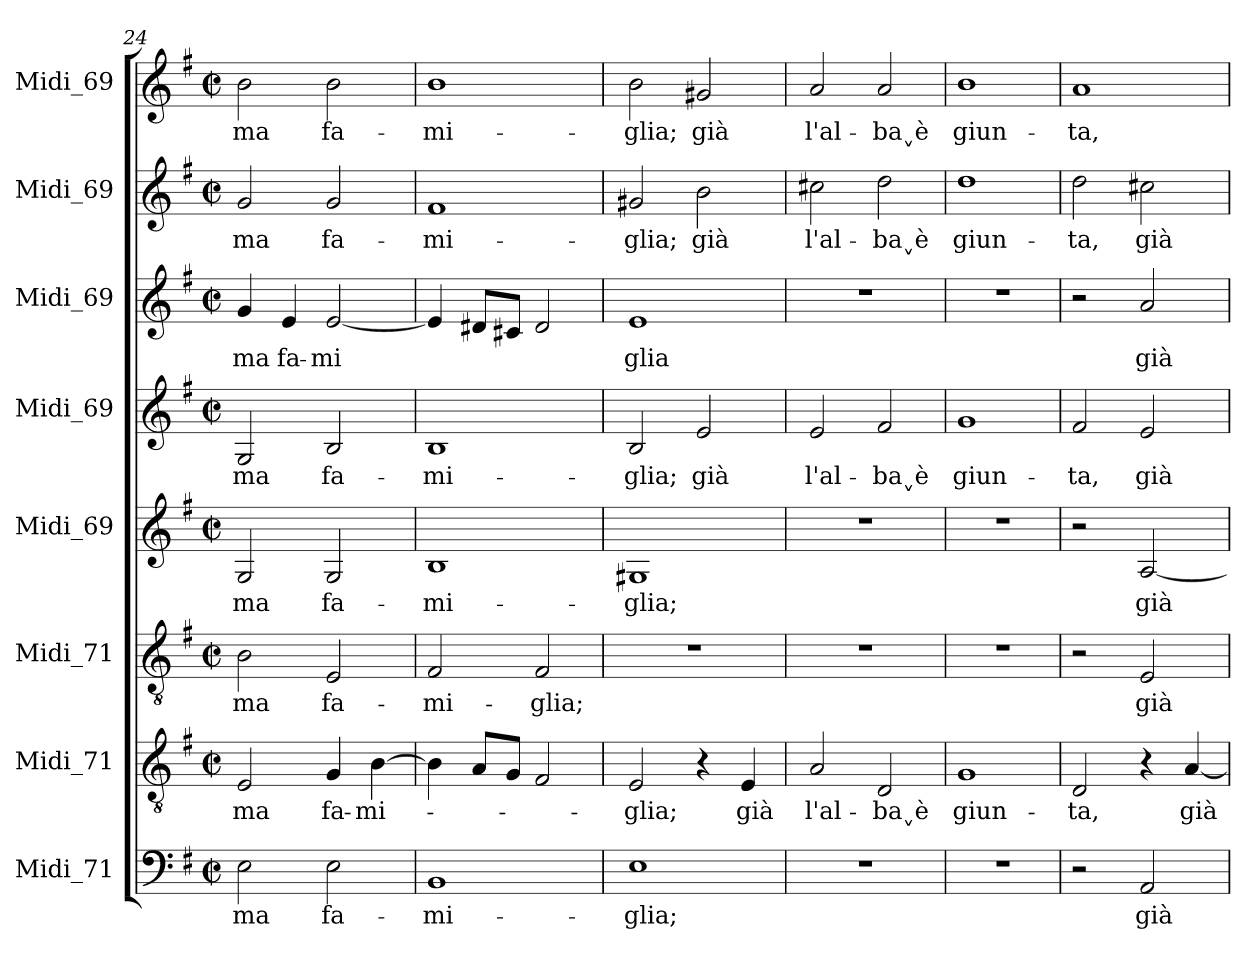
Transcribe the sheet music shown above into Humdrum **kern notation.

**kern	**text	**kern	**text	**kern	**text	**kern	**text	**kern	**text	**kern	**text	**kern	**text	**kern	**text
*part8	*part8	*part7	*part7	*part6	*part6	*part5	*part5	*part4	*part4	*part3	*part3	*part2	*part2	*part1	*part1
*staff8	*staff8	*staff7	*staff7	*staff6	*staff6	*staff5	*staff5	*staff4	*staff4	*staff3	*staff3	*staff2	*staff2	*staff1	*staff1
*I"Midi_71	*	*I"Midi_71	*	*I"Midi_71	*	*I"Midi_69	*	*I"Midi_69	*	*I"Midi_69	*	*I"Midi_69	*	*I"Midi_69	*
!!LO:LB:g=z
*clefF4	*	*clefGv2	*	*clefGv2	*	*clefG2	*	*clefG2	*	*clefG2	*	*clefG2	*	*clefG2	*
*k[f#]	*	*k[f#]	*	*k[f#]	*	*k[f#]	*	*k[f#]	*	*k[f#]	*	*k[f#]	*	*k[f#]	*
*G:	*	*G:	*	*G:	*	*G:	*	*G:	*	*G:	*	*G:	*	*G:	*
*M2/2	*	*M2/2	*	*M2/2	*	*M2/2	*	*M2/2	*	*M2/2	*	*M2/2	*	*M2/2	*
*met(c|)	*	*met(c|)	*	*met(c|)	*	*met(c|)	*	*met(c|)	*	*met(c|)	*	*met(c|)	*	*met(c|)	*
=24	=24	=24	=24	=24	=24	=24	=24	=24	=24	=24	=24	=24	=24	=24	=24
!	!LO:LY:b	!	!LO:LY:b	!	!LO:LY:b	!	!LO:LY:b	!	!LO:LY:b	!	!LO:LY:b	!	!LO:LY:b	!	!LO:LY:b
2E	-ma	2E	-ma	2B	-ma	2G	-ma	2G	-ma	4g	-ma	2g	-ma	2b	-ma
!	!	!	!	!	!	!	!	!	!	!	!LO:LY:b	!	!	!	!
.	.	.	.	.	.	.	.	.	.	4e	fa-	.	.	.	.
!	!LO:LY:b	!	!LO:LY:b	!	!LO:LY:b	!	!LO:LY:b	!	!LO:LY:b	!	!LO:LY:b	!	!LO:LY:b	!	!LO:LY:b
2E	fa-	4G	fa-	2E	fa-	2G	fa-	2B	fa-	[2e	-mi	2g	fa-	2b	fa-
!	!	!	!LO:LY:b	!	!	!	!	!	!	!	!	!	!	!	!
.	.	[4B	-mi-	.	.	.	.	.	.	.	.	.	.	.	.
=25	=25	=25	=25	=25	=25	=25	=25	=25	=25	=25	=25	=25	=25	=25	=25
!	!LO:LY:b	!	!	!	!LO:LY:b	!	!LO:LY:b	!	!LO:LY:b	!	!	!	!LO:LY:b	!	!LO:LY:b
1BB	-mi-	4B]	.	2F#	-mi-	1B	-mi-	1B	-mi-	4e]	.	1f#	-mi-	1b	-mi-
.	.	8AL	.	.	.	.	.	.	.	8d#XL	.	.	.	.	.
.	.	8GJ	.	.	.	.	.	.	.	8c#J	.	.	.	.	.
!	!	!	!	!	!LO:LY:b	!	!	!	!	!	!	!	!	!	!
.	.	2F#	.	2F#	-glia;	.	.	.	.	2d#	.	.	.	.	.
=26	=26	=26	=26	=26	=26	=26	=26	=26	=26	=26	=26	=26	=26	=26	=26
!	!LO:LY:b	!	!LO:LY:b	!	!	!	!LO:LY:b	!	!LO:LY:b	!	!LO:LY:b	!	!LO:LY:b	!	!LO:LY:b
1E	-glia;	2E	-glia;	1r	.	1G#X	-glia;	2B	-glia;	1e	glia	2g#X	-glia;	2b	-glia;
!	!	!	!	!	!	!	!	!	!LO:LY:b	!	!	!	!LO:LY:b	!	!LO:LY:b
.	.	4r	.	.	.	.	.	2e	già	.	.	2b	già	2g#X	già
!	!	!	!LO:LY:b	!	!	!	!	!	!	!	!	!	!	!	!
.	.	4E	già	.	.	.	.	.	.	.	.	.	.	.	.
=27	=27	=27	=27	=27	=27	=27	=27	=27	=27	=27	=27	=27	=27	=27	=27
!	!	!	!LO:LY:b	!	!	!	!	!	!LO:LY:b	!	!	!	!LO:LY:b	!	!LO:LY:b
1r	.	2A	l'al-	1r	.	1r	.	2e	l'al-	1r	.	2cc#X	l'al-	2a	l'al-
!	!	!	!LO:LY:b	!	!	!	!	!	!LO:LY:b	!	!	!	!LO:LY:b	!	!LO:LY:b
.	.	2D	-baˬè	.	.	.	.	2f#	-baˬè	.	.	2dd	-baˬè	2a	-baˬè
=28	=28	=28	=28	=28	=28	=28	=28	=28	=28	=28	=28	=28	=28	=28	=28
!	!	!	!LO:LY:b	!	!	!	!	!	!LO:LY:b	!	!	!	!LO:LY:b	!	!LO:LY:b
1r	.	1G	giun-	1r	.	1r	.	1g	giun-	1r	.	1dd	giun-	1b	giun-
=29	=29	=29	=29	=29	=29	=29	=29	=29	=29	=29	=29	=29	=29	=29	=29
!	!	!	!LO:LY:b	!	!	!	!	!	!LO:LY:b	!	!	!	!LO:LY:b	!	!LO:LY:b
2r	.	2D	-ta,	2r	.	2r	.	2f#	-ta,	2r	.	2dd	-ta,	1a	-ta,
!	!LO:LY:b	!	!	!	!LO:LY:b	!	!LO:LY:b	!	!LO:LY:b	!	!LO:LY:b	!	!LO:LY:b	!	!
2AA	già	4r	.	2E	già	[2A	già	2e	già	2a	già	2cc#X	già	.	.
!	!	!	!LO:LY:b	!	!	!	!	!	!	!	!	!	!	!	!
.	.	[4A	già	.	.	.	.	.	.	.	.	.	.	.	.
=	=	=	=	=	=	=	=	=	=	=	=	=	=	=	=
*-	*-	*-	*-	*-	*-	*-	*-	*-	*-	*-	*-	*-	*-	*-	*-
